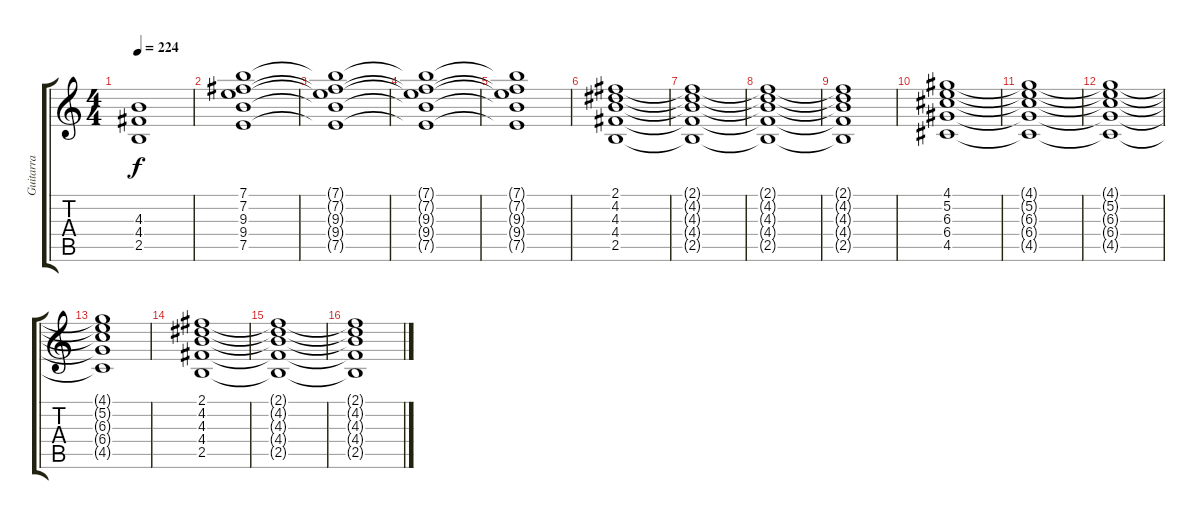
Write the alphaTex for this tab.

\track ("Guitarra" "Guitarra") {instrument overdrivenguitar}
\staff {score tabs}
\tuning (E4 B3 G3 D3 A2 E2) {hide}
\ts (4 4)
\tempo 224
\clef g2
\ks c
(4.3{t} 4.4{t} 2.5{t}).1{dy f} |
(7.1 7.2 9.3 9.4 7.5).1{volume 9} |
(7.1{t} 7.2{t} 9.3{t} 9.4{t} 7.5{t}).1 |
(7.1{t} 7.2{t} 9.3{t} 9.4{t} 7.5{t}).1 |
(7.1{t} 7.2{t} 9.3{t} 9.4{t} 7.5{t}).1 |
(2.1 4.2 4.3 4.4 2.5).1 |
(2.1{t} 4.2{t} 4.3{t} 4.4{t} 2.5{t}).1 |
(2.1{t} 4.2{t} 4.3{t} 4.4{t} 2.5{t}).1 |
(2.1{t} 4.2{t} 4.3{t} 4.4{t} 2.5{t}).1 |
(4.1 5.2 6.3 6.4 4.5).1 |
(4.1{t} 5.2{t} 6.3{t} 6.4{t} 4.5{t}).1 |
(4.1{t} 5.2{t} 6.3{t} 6.4{t} 4.5{t}).1 |
(4.1{t} 5.2{t} 6.3{t} 6.4{t} 4.5{t}).1 |
(2.1 4.2 4.3 4.4 2.5).1 |
(2.1{t} 4.2{t} 4.3{t} 4.4{t} 2.5{t}).1 |
(2.1{t} 4.2{t} 4.3{t} 4.4{t} 2.5{t}).1
